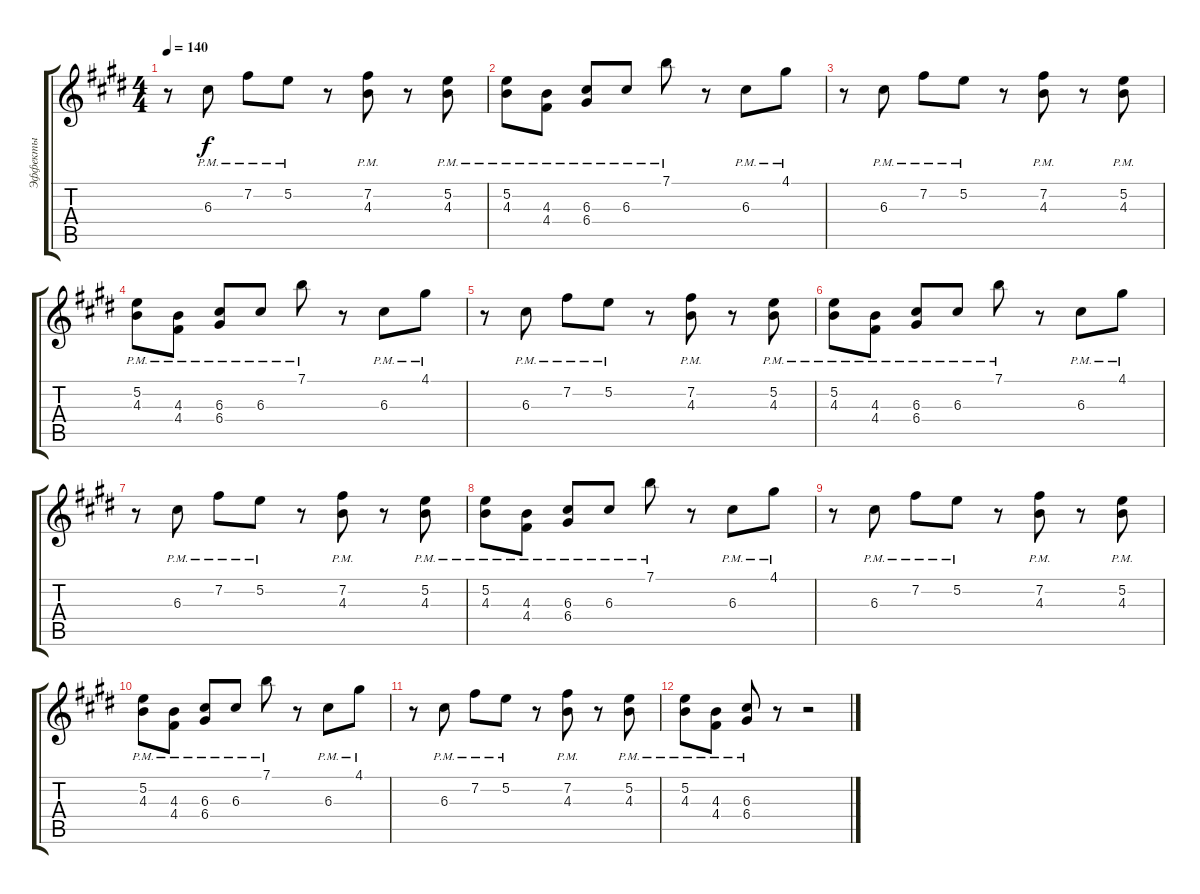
\track ("Эффекты" "Эффекты") {instrument distortionguitar}
\staff {score tabs}
\tuning (E4 B3 G3 D3 A2 E2) {hide}
\ts (4 4)
\tempo 140
\clef g2
\ks c#minor
r.8{dy f} 6.3{pm}.8 7.2{pm}.8 5.2{pm}.8 r.8 (7.2{pm} 4.3{pm}).8 r.8 (5.2{pm} 4.3{pm}).8 |
(5.2{pm} 4.3{pm}).8 (4.3{pm} 4.4{pm}).8 (6.3{pm} 6.4{pm}).8 6.3{pm}.8 7.1{pm}.8 r.8 6.3{pm}.8 4.1{pm}.8 |
r.8 6.3{pm}.8 7.2{pm}.8 5.2{pm}.8 r.8 (7.2{pm} 4.3{pm}).8 r.8 (5.2{pm} 4.3{pm}).8 |
(5.2{pm} 4.3{pm}).8 (4.3{pm} 4.4{pm}).8 (6.3{pm} 6.4{pm}).8 6.3{pm}.8 7.1{pm}.8 r.8 6.3{pm}.8 4.1{pm}.8 |
r.8 6.3{pm}.8 7.2{pm}.8 5.2{pm}.8 r.8 (7.2{pm} 4.3{pm}).8 r.8 (5.2{pm} 4.3{pm}).8 |
(5.2{pm} 4.3{pm}).8 (4.3{pm} 4.4{pm}).8 (6.3{pm} 6.4{pm}).8 6.3{pm}.8 7.1{pm}.8 r.8 6.3{pm}.8 4.1{pm}.8 |
r.8 6.3{pm}.8 7.2{pm}.8 5.2{pm}.8 r.8 (7.2{pm} 4.3{pm}).8 r.8 (5.2{pm} 4.3{pm}).8 |
(5.2{pm} 4.3{pm}).8 (4.3{pm} 4.4{pm}).8 (6.3{pm} 6.4{pm}).8 6.3{pm}.8 7.1{pm}.8 r.8 6.3{pm}.8 4.1{pm}.8 |
r.8 6.3{pm}.8 7.2{pm}.8 5.2{pm}.8 r.8 (7.2{pm} 4.3{pm}).8 r.8 (5.2{pm} 4.3{pm}).8 |
(5.2{pm} 4.3{pm}).8 (4.3{pm} 4.4{pm}).8 (6.3{pm} 6.4{pm}).8 6.3{pm}.8 7.1{pm}.8 r.8 6.3{pm}.8 4.1{pm}.8 |
r.8 6.3{pm}.8 7.2{pm}.8 5.2{pm}.8 r.8 (7.2{pm} 4.3{pm}).8 r.8 (5.2{pm} 4.3{pm}).8 |
(5.2{pm} 4.3{pm}).8 (4.3{pm} 4.4{pm}).8 (6.3{pm} 6.4{pm}).8 r.8 r.2
